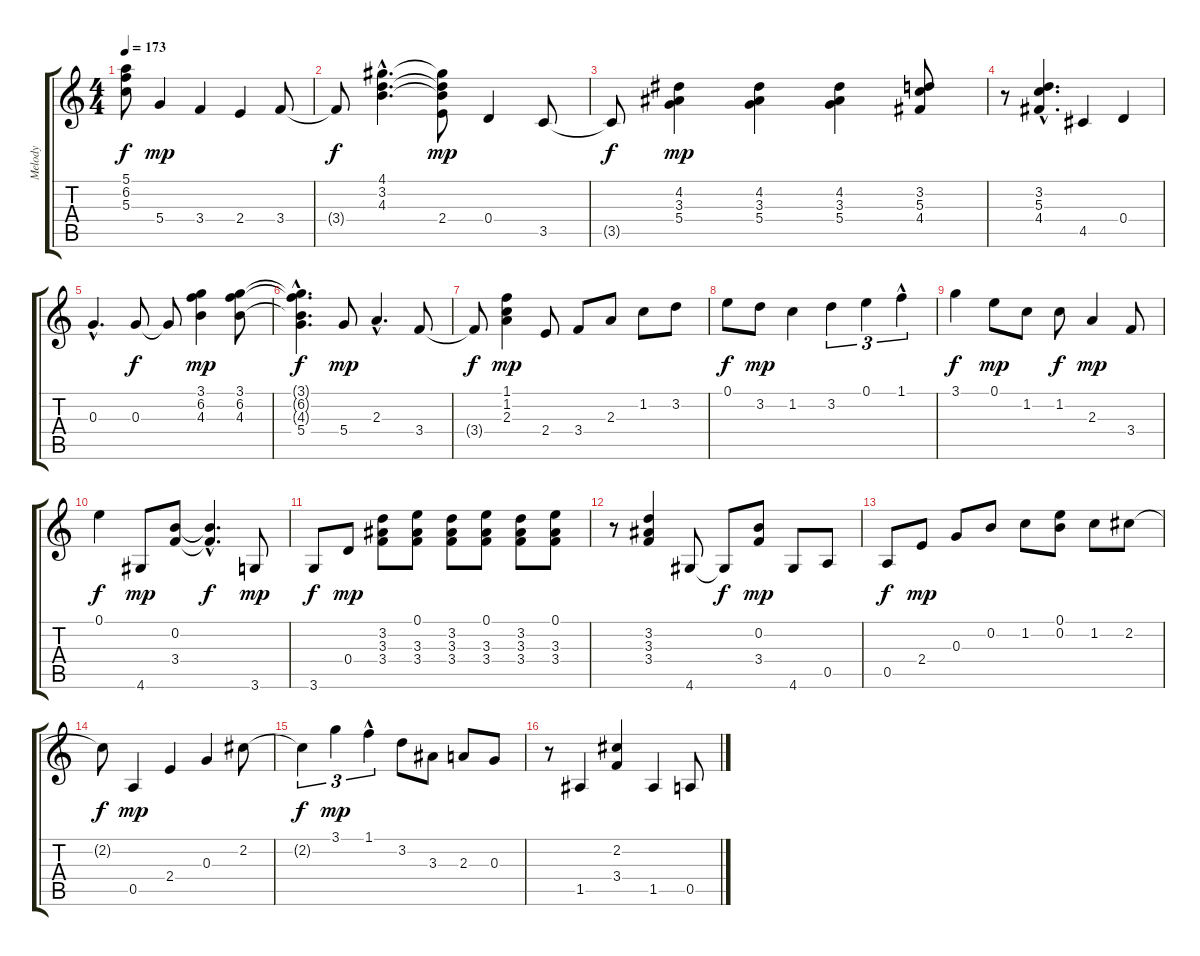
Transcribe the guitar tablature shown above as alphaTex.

\track ("Melody" "Melody") {instrument acousticguitarnylon}
\staff {score tabs}
\tuning (E4 B3 G3 D3 A2 E2) {hide}
\ts (4 4)
\tempo 173
\clef g2
\ks c
(5.1{t} 6.2{t} 5.3{t}).8{dy f} 5.4.4{dy mp} 3.4.4 2.4.4 3.4.8 |
3.4{t}.8{dy f} (4.1{hac} 3.2{hac} 4.3{hac}).4{d} (4.1{t} 3.2{t} 4.3{t} 2.4).8{dy mp} 0.4.4 3.5.8 |
3.5{t}.8{dy f} (4.2 3.3 5.4).4{dy mp} (4.2 3.3 5.4).4 (4.2 3.3 5.4).4 (3.2 5.3 4.4).8 |
r.8 (3.2{hac} 5.3{hac} 4.4{hac}).4{d} 4.5.4 0.4.4 |
0.3{hac}.4{d} 0.3.8{dy f} 0.3{t}.8 (3.1 6.2 4.3).4{dy mp} (3.1 6.2 4.3).8 |
(3.1{hac t} 6.2{hac t} 4.3{hac t} 5.4{hac}).4{d dy f} 5.4.8{dy mp} 2.3{hac}.4{d} 3.4.8 |
3.4{t}.8{dy f} (1.1 1.2 2.3).4{dy mp} 2.4.8 3.4.8 2.3.8 1.2.8 3.2.8 |
0.1.8{dy f} 3.2.8{dy mp} 1.2.4 3.2.4{tu (3 2)} 0.1.4{tu (3 2)} 1.1{hac}.4{tu (3 2)} |
3.1.4{dy f} 0.1.8{dy mp} 1.2.8 1.2.8{dy f} 2.3.4{dy mp} 3.4.8 |
0.1.4{dy f} 4.6.8{dy mp} (0.2 3.4).8 (0.2{hac t} 3.4{hac t}).4{d dy f} 3.6.8{dy mp} |
3.6.8{dy f} 0.4.8{dy mp} (3.2 3.3 3.4).8 (0.1 3.3 3.4).8 (3.2 3.3 3.4).8 (0.1 3.3 3.4).8 (3.2 3.3 3.4).8 (0.1 3.3 3.4).8 |
r.8 (3.2 3.3 3.4).4 4.6.8 4.6{t}.8{dy f} (0.2 3.4).8{dy mp} 4.6.8 0.5.8 |
0.5.8{dy f} 2.4.8{dy mp} 0.3.8 0.2.8 1.2.8 (0.1 0.2).8 1.2.8 2.2.8 |
2.2{t}.8{dy f} 0.5.4{dy mp} 2.4.4 0.3.4 2.2.8 |
2.2{t}.4{tu (3 2) dy f} 3.1.4{tu (3 2) dy mp} 1.1{hac}.4{tu (3 2)} 3.2.8 3.3.8 2.3.8 0.3.8 |
r.8 1.5.4 (2.2 3.4).4 1.5.4 0.5.8
